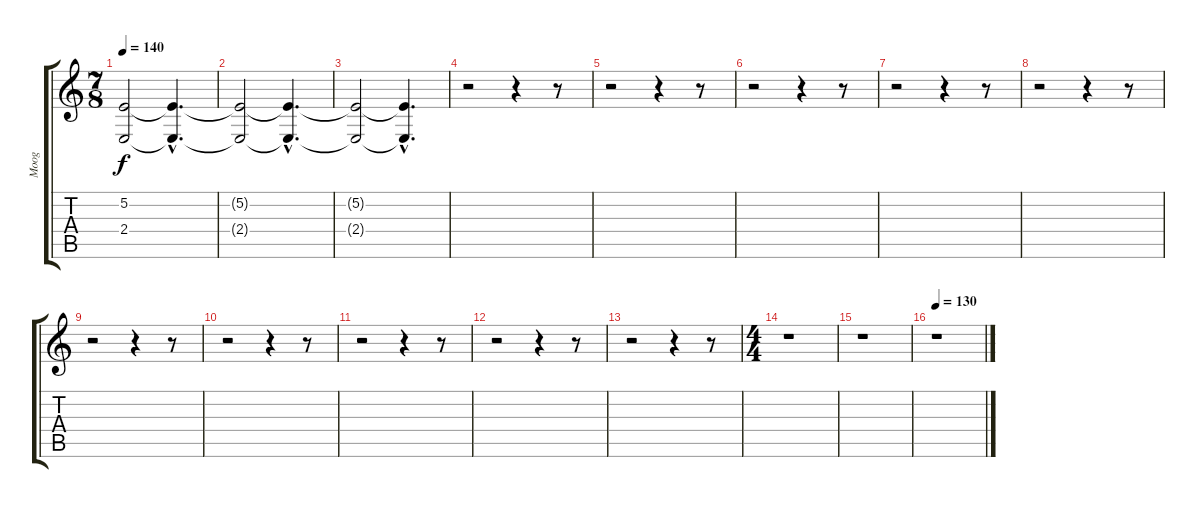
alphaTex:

\track ("Moog" "Moog") {instrument pad3polysynth}
\staff {score tabs}
\tuning (E4 B3 G3 D3 A2 E2) {hide}
\ts (7 8)
\tempo 140
\clef g2
\ks c
(5.2{t} 2.4{t}).2{dy f} (5.2{hac t} 2.4{hac t}).4{d} |
(5.2{t} 2.4{t}).2 (5.2{hac t} 2.4{hac t}).4{d} |
(5.2{t} 2.4{t}).2 (5.2{hac t} 2.4{hac t}).4{d} |
r.2 r.4 r.8 |
r.2 r.4 r.8 |
r.2 r.4 r.8 |
r.2 r.4 r.8 |
r.2 r.4 r.8 |
r.2 r.4 r.8 |
r.2 r.4 r.8 |
r.2 r.4 r.8 |
r.2 r.4 r.8 |
r.2 r.4 r.8 |
\ts (4 4)
r.1 |
r.1 |
\tempo 130
r.1
